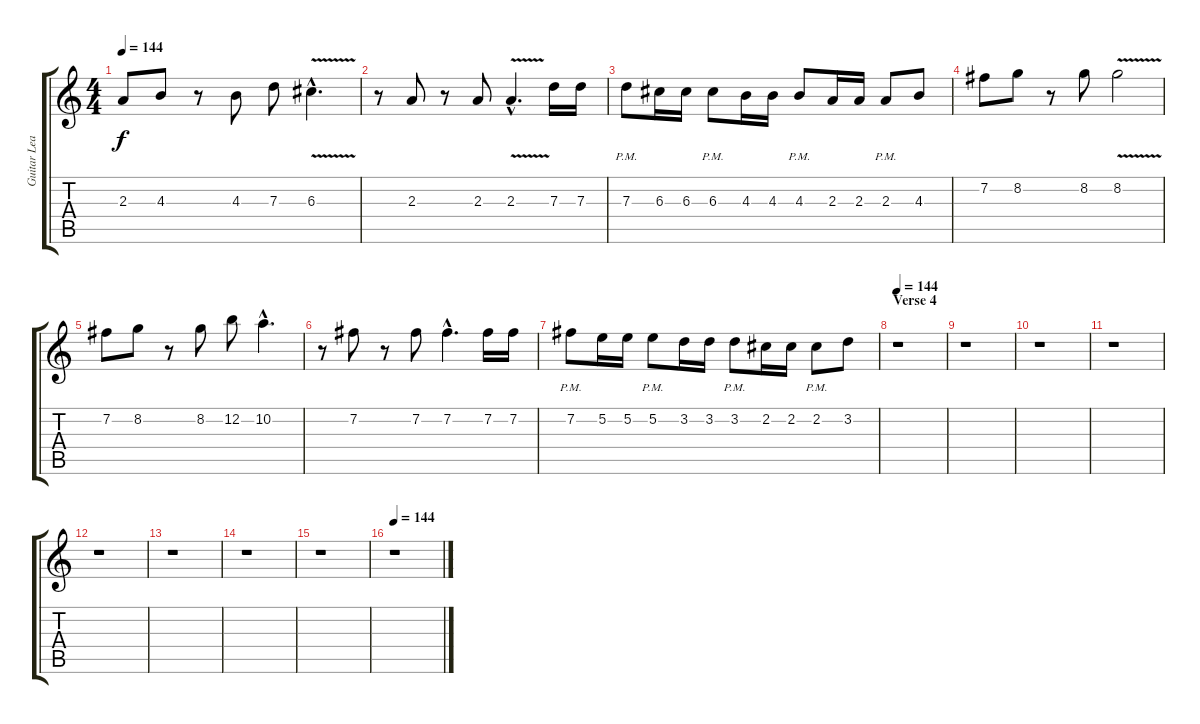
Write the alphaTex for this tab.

\track ("Guitar Lead (Solo)" "Guitar Lea") {instrument distortionguitar}
\staff {score tabs}
\tuning (E4 B3 G3 D3 A2 E2) {hide}
\ts (4 4)
\tempo 144
\clef g2
\ks c
2.3.8{dy f} 4.3.8 r.8 4.3.8 7.3.8 6.3{v hac}.4{d} |
r.8 2.3.8 r.8 2.3.8 2.3{v hac}.4{d} 7.3.16 7.3.16 |
7.3{pm}.8 6.3.16 6.3.16 6.3{pm}.8 4.3.16 4.3.16 4.3{pm}.8 2.3.16 2.3.16 2.3{pm}.8 4.3.8 |
7.2.8 8.2.8 r.8 8.2.8 8.2{v}.2 |
7.2.8 8.2.8 r.8 8.2.8 12.2.8 10.2{hac}.4{d} |
r.8 7.2.8 r.8 7.2.8 7.2{hac}.4{d} 7.2.16 7.2.16 |
7.2{pm}.8 5.2.16 5.2.16 5.2{pm}.8 3.2.16 3.2.16 3.2{pm}.8 2.2.16 2.2.16 2.2{pm}.8 3.2.8 |
\section ("" "Verse 4")
\tempo 144
r.1 |
r.1 |
r.1 |
r.1 |
r.1 |
r.1 |
r.1 |
r.1 |
\tempo 144
r.1
